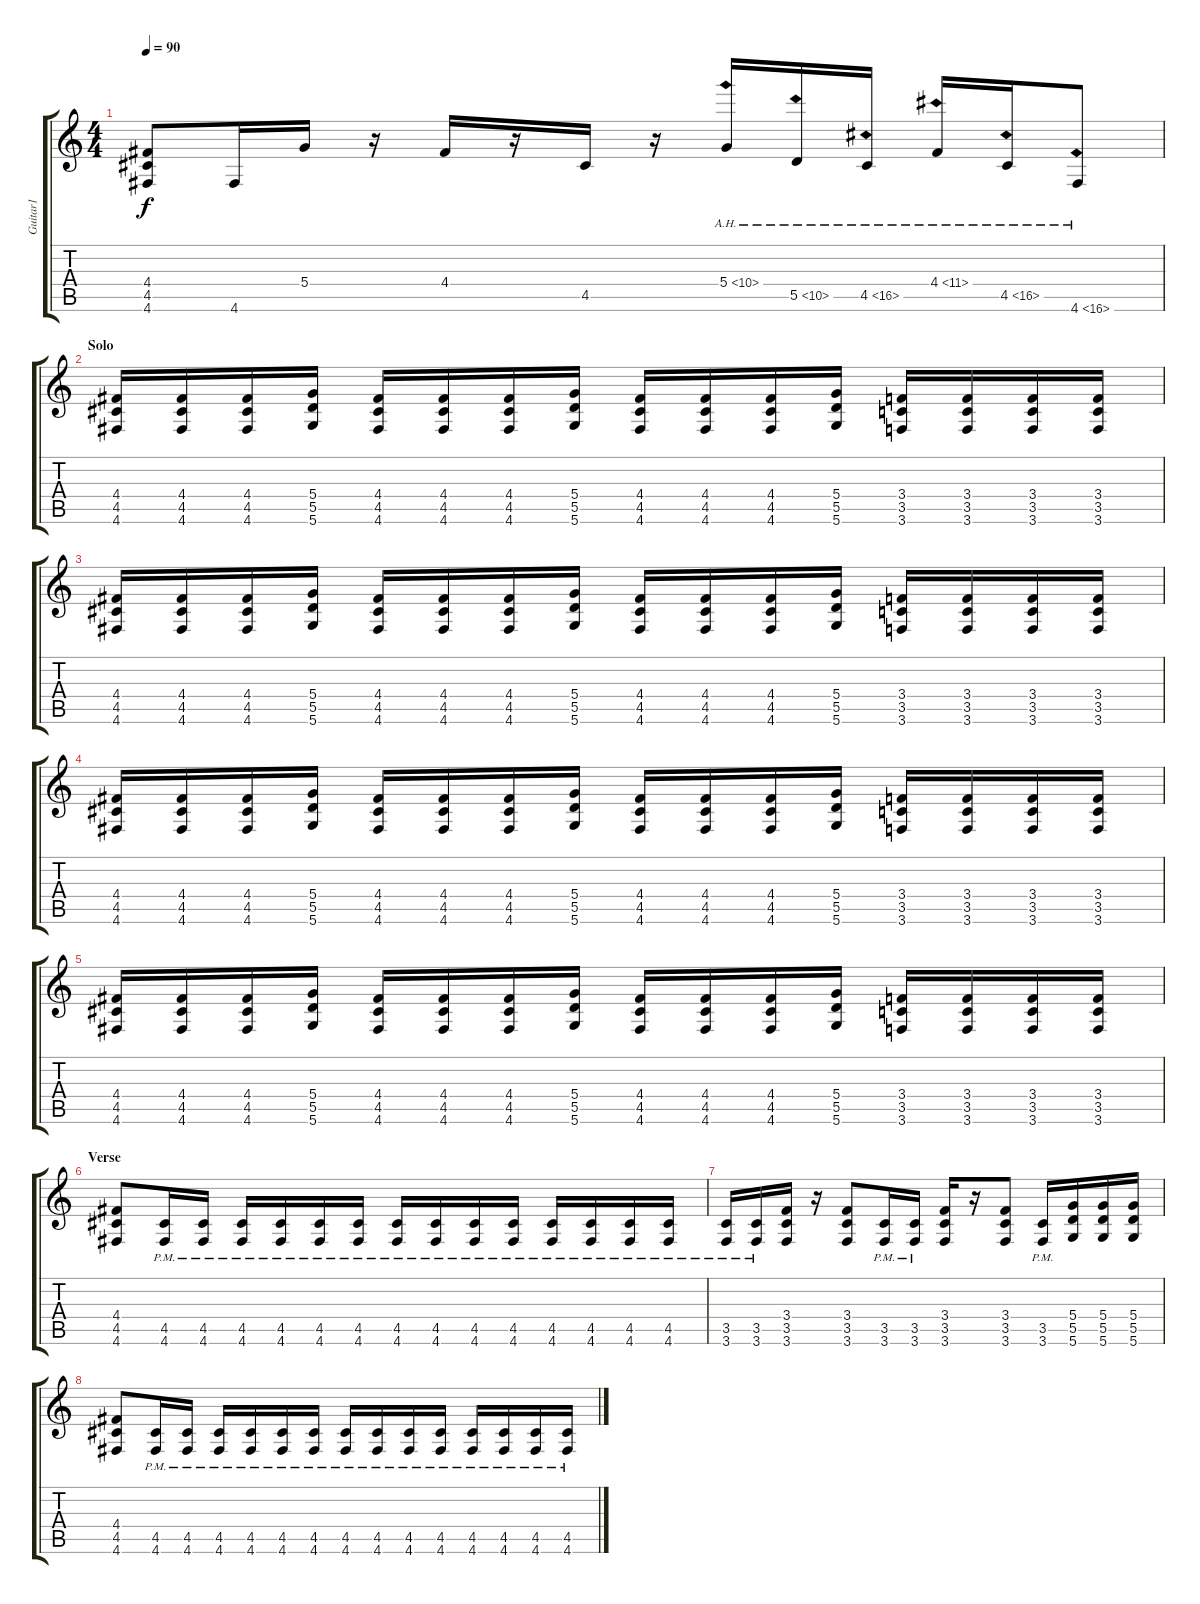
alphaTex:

\track ("Guitar1" "Guitar1") {instrument distortionguitar}
\staff {score tabs}
\tuning (E4 B3 G3 D3 A2 D2) {hide}
\ts (4 4)
\tempo 90
\clef g2
\ks c
(4.4 4.5 4.6).8{dy f} 4.6.16 5.4.16 r.16 4.4.16 r.16 4.5.16 r.16 5.4{ah 5}.16 5.5{ah 5}.16 4.5{ah 12}.16 4.4{ah 7}.16 4.5{ah 12}.16 4.6{ah 12}.8 |
\section ("" "Solo")
(4.4 4.5 4.6).16 (4.4 4.5 4.6).16 (4.4 4.5 4.6).16 (5.4 5.5 5.6).16 (4.4 4.5 4.6).16 (4.4 4.5 4.6).16 (4.4 4.5 4.6).16 (5.4 5.5 5.6).16 (4.4 4.5 4.6).16 (4.4 4.5 4.6).16 (4.4 4.5 4.6).16 (5.4 5.5 5.6).16 (3.4 3.5 3.6).16 (3.4 3.5 3.6).16 (3.4 3.5 3.6).16 (3.4 3.5 3.6).16 |
(4.4 4.5 4.6).16 (4.4 4.5 4.6).16 (4.4 4.5 4.6).16 (5.4 5.5 5.6).16 (4.4 4.5 4.6).16 (4.4 4.5 4.6).16 (4.4 4.5 4.6).16 (5.4 5.5 5.6).16 (4.4 4.5 4.6).16 (4.4 4.5 4.6).16 (4.4 4.5 4.6).16 (5.4 5.5 5.6).16 (3.4 3.5 3.6).16 (3.4 3.5 3.6).16 (3.4 3.5 3.6).16 (3.4 3.5 3.6).16 |
(4.4 4.5 4.6).16 (4.4 4.5 4.6).16 (4.4 4.5 4.6).16 (5.4 5.5 5.6).16 (4.4 4.5 4.6).16 (4.4 4.5 4.6).16 (4.4 4.5 4.6).16 (5.4 5.5 5.6).16 (4.4 4.5 4.6).16 (4.4 4.5 4.6).16 (4.4 4.5 4.6).16 (5.4 5.5 5.6).16 (3.4 3.5 3.6).16 (3.4 3.5 3.6).16 (3.4 3.5 3.6).16 (3.4 3.5 3.6).16 |
(4.4 4.5 4.6).16 (4.4 4.5 4.6).16 (4.4 4.5 4.6).16 (5.4 5.5 5.6).16 (4.4 4.5 4.6).16 (4.4 4.5 4.6).16 (4.4 4.5 4.6).16 (5.4 5.5 5.6).16 (4.4 4.5 4.6).16 (4.4 4.5 4.6).16 (4.4 4.5 4.6).16 (5.4 5.5 5.6).16 (3.4 3.5 3.6).16 (3.4 3.5 3.6).16 (3.4 3.5 3.6).16 (3.4 3.5 3.6).16 |
\section ("" "Verse")
(4.4 4.5 4.6).8 (4.5{pm} 4.6{pm}).16 (4.5{pm} 4.6{pm}).16 (4.5{pm} 4.6{pm}).16 (4.5{pm} 4.6{pm}).16 (4.5{pm} 4.6{pm}).16 (4.5{pm} 4.6{pm}).16 (4.5{pm} 4.6{pm}).16 (4.5{pm} 4.6{pm}).16 (4.5{pm} 4.6{pm}).16 (4.5{pm} 4.6{pm}).16 (4.5{pm} 4.6{pm}).16 (4.5{pm} 4.6{pm}).16 (4.5{pm} 4.6{pm}).16 (4.5{pm} 4.6{pm}).16 |
(3.5{pm} 3.6{pm}).16 (3.5{pm} 3.6{pm}).16 (3.4 3.5 3.6).16 r.16 (3.4 3.5 3.6).8 (3.5{pm} 3.6{pm}).16 (3.5{pm} 3.6{pm}).16 (3.4 3.5 3.6).16 r.16 (3.4 3.5 3.6).8 (3.5{pm} 3.6{pm}).16 (5.4 5.5 5.6).16 (5.4 5.5 5.6).16 (5.4 5.5 5.6).16 |
(4.4 4.5 4.6).8 (4.5{pm} 4.6{pm}).16 (4.5{pm} 4.6{pm}).16 (4.5{pm} 4.6{pm}).16 (4.5{pm} 4.6{pm}).16 (4.5{pm} 4.6{pm}).16 (4.5{pm} 4.6{pm}).16 (4.5{pm} 4.6{pm}).16 (4.5{pm} 4.6{pm}).16 (4.5{pm} 4.6{pm}).16 (4.5{pm} 4.6{pm}).16 (4.5{pm} 4.6{pm}).16 (4.5{pm} 4.6{pm}).16 (4.5{pm} 4.6{pm}).16 (4.5{pm} 4.6{pm}).16
